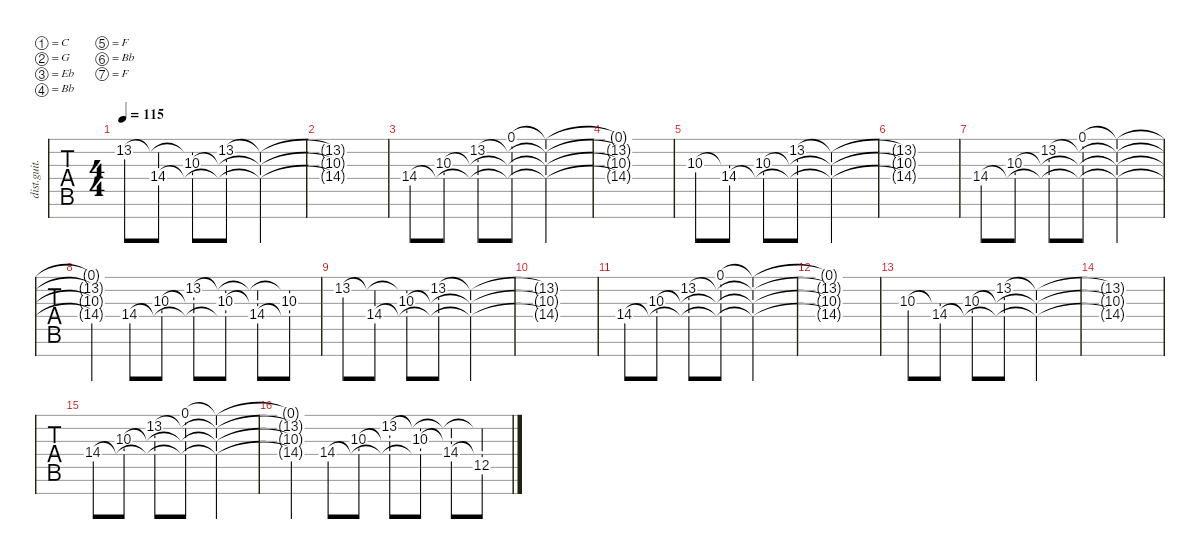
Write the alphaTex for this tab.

\defaultSystemsLayout 4
\hideDynamics
\bracketExtendMode nobrackets
\track ("Ambience" "dist.guit.") {instrument distortionguitar}
\staff {tabs}
\tuning (C4 G3 Eb3 Bb2 F2 Bb1 F1)
\ts (4 4)
\beaming (8 2 2 2 2)
\tempo 115
\clef g2
\ks c
13.2{acc #}.8{dy f instrument distortionguitar beam Down} (13.2{t acc #} 14.4).8{beam Down} (13.2{t acc #} 10.3{acc #} 14.4{t}).8{beam Down} (13.2{acc #} 10.3{t acc #} 14.4{t}).8{beam Down} (13.2{t acc #} 10.3{t acc #} 14.4{t}).2{beam Down} |
(13.2{t acc #} 10.3{t acc #} 14.4{t}).1{beam Down} |
14.4.8{beam Down} (10.3{acc #} 14.4{t}).8{beam Down} (13.2{acc #} 10.3{t acc #} 14.4{t}).8{beam Down} (0.1 13.2{t acc #} 10.3{t acc #} 14.4{t}).8{beam Down} (0.1{t} 13.2{t acc #} 10.3{t acc #} 14.4{t}).2{beam Down} |
(0.1{t} 13.2{t acc #} 10.3{t acc #} 14.4{t}).1{beam Down} |
10.3{acc #}.8{beam Down} (10.3{t acc #} 14.4).8{beam Down} (10.3{acc #} 14.4{t}).8{beam Down} (13.2{acc #} 10.3{t acc #} 14.4{t}).8{beam Down} (13.2{t acc #} 10.3{t acc #} 14.4{t}).2{beam Down} |
(13.2{t acc #} 10.3{t acc #} 14.4{t}).1{beam Down} |
14.4.8{beam Down} (10.3{acc #} 14.4{t}).8{beam Down} (13.2{acc #} 10.3{t acc #} 14.4{t}).8{beam Down} (0.1 13.2{t acc #} 10.3{t acc #} 14.4{t}).8{beam Down} (0.1{t} 13.2{t acc #} 10.3{t acc #} 14.4{t}).2{beam Down} |
(0.1{t} 13.2{t acc #} 10.3{t acc #} 14.4{t}).4{beam Down} 14.4.8{beam Down} (10.3{acc #} 14.4{t}).8{beam Down} (13.2{acc #} 10.3{t acc #} 14.4{t}).8{beam Down} (13.2{t acc #} 10.3{acc #} 14.4{t}).8{beam Down} (13.2{t acc #} 10.3{t acc #} 14.4).8{beam Down} (13.2{t acc #} 10.3{acc #} 14.4{t}).8{beam Down} |
13.2{acc #}.8{beam Down} (13.2{t acc #} 14.4).8{beam Down} (13.2{t acc #} 10.3{acc #} 14.4{t}).8{beam Down} (13.2{acc #} 10.3{t acc #} 14.4{t}).8{beam Down} (13.2{t acc #} 10.3{t acc #} 14.4{t}).2{beam Down} |
(13.2{t acc #} 10.3{t acc #} 14.4{t}).1{beam Down} |
14.4.8{beam Down} (10.3{acc #} 14.4{t}).8{beam Down} (13.2{acc #} 10.3{t acc #} 14.4{t}).8{beam Down} (0.1 13.2{t acc #} 10.3{t acc #} 14.4{t}).8{beam Down} (0.1{t} 13.2{t acc #} 10.3{t acc #} 14.4{t}).2{beam Down} |
(0.1{t} 13.2{t acc #} 10.3{t acc #} 14.4{t}).1{beam Down} |
10.3{acc #}.8{beam Down} (10.3{t acc #} 14.4).8{beam Down} (10.3{acc #} 14.4{t}).8{beam Down} (13.2{acc #} 10.3{t acc #} 14.4{t}).8{beam Down} (13.2{t acc #} 10.3{t acc #} 14.4{t}).2{beam Down} |
(13.2{t acc #} 10.3{t acc #} 14.4{t}).1{beam Down} |
14.4.8{beam Down} (10.3{acc #} 14.4{t}).8{beam Down} (13.2{acc #} 10.3{t acc #} 14.4{t}).8{beam Down} (0.1 13.2{t acc #} 10.3{t acc #} 14.4{t}).8{beam Down} (0.1{t} 13.2{t acc #} 10.3{t acc #} 14.4{t}).2{beam Down} |
(0.1{t} 13.2{t acc #} 10.3{t acc #} 14.4{t}).4{beam Down} 14.4.8{beam Down} (10.3{acc #} 14.4{t}).8{beam Down} (13.2{acc #} 10.3{t acc #} 14.4{t}).8{beam Down} (13.2{t acc #} 10.3{acc #} 14.4{t}).8{beam Down} (13.2{t acc #} 10.3{t acc #} 14.4).8{beam Down} (13.2{t acc #} 14.4{t} 12.5).8{beam Down}
